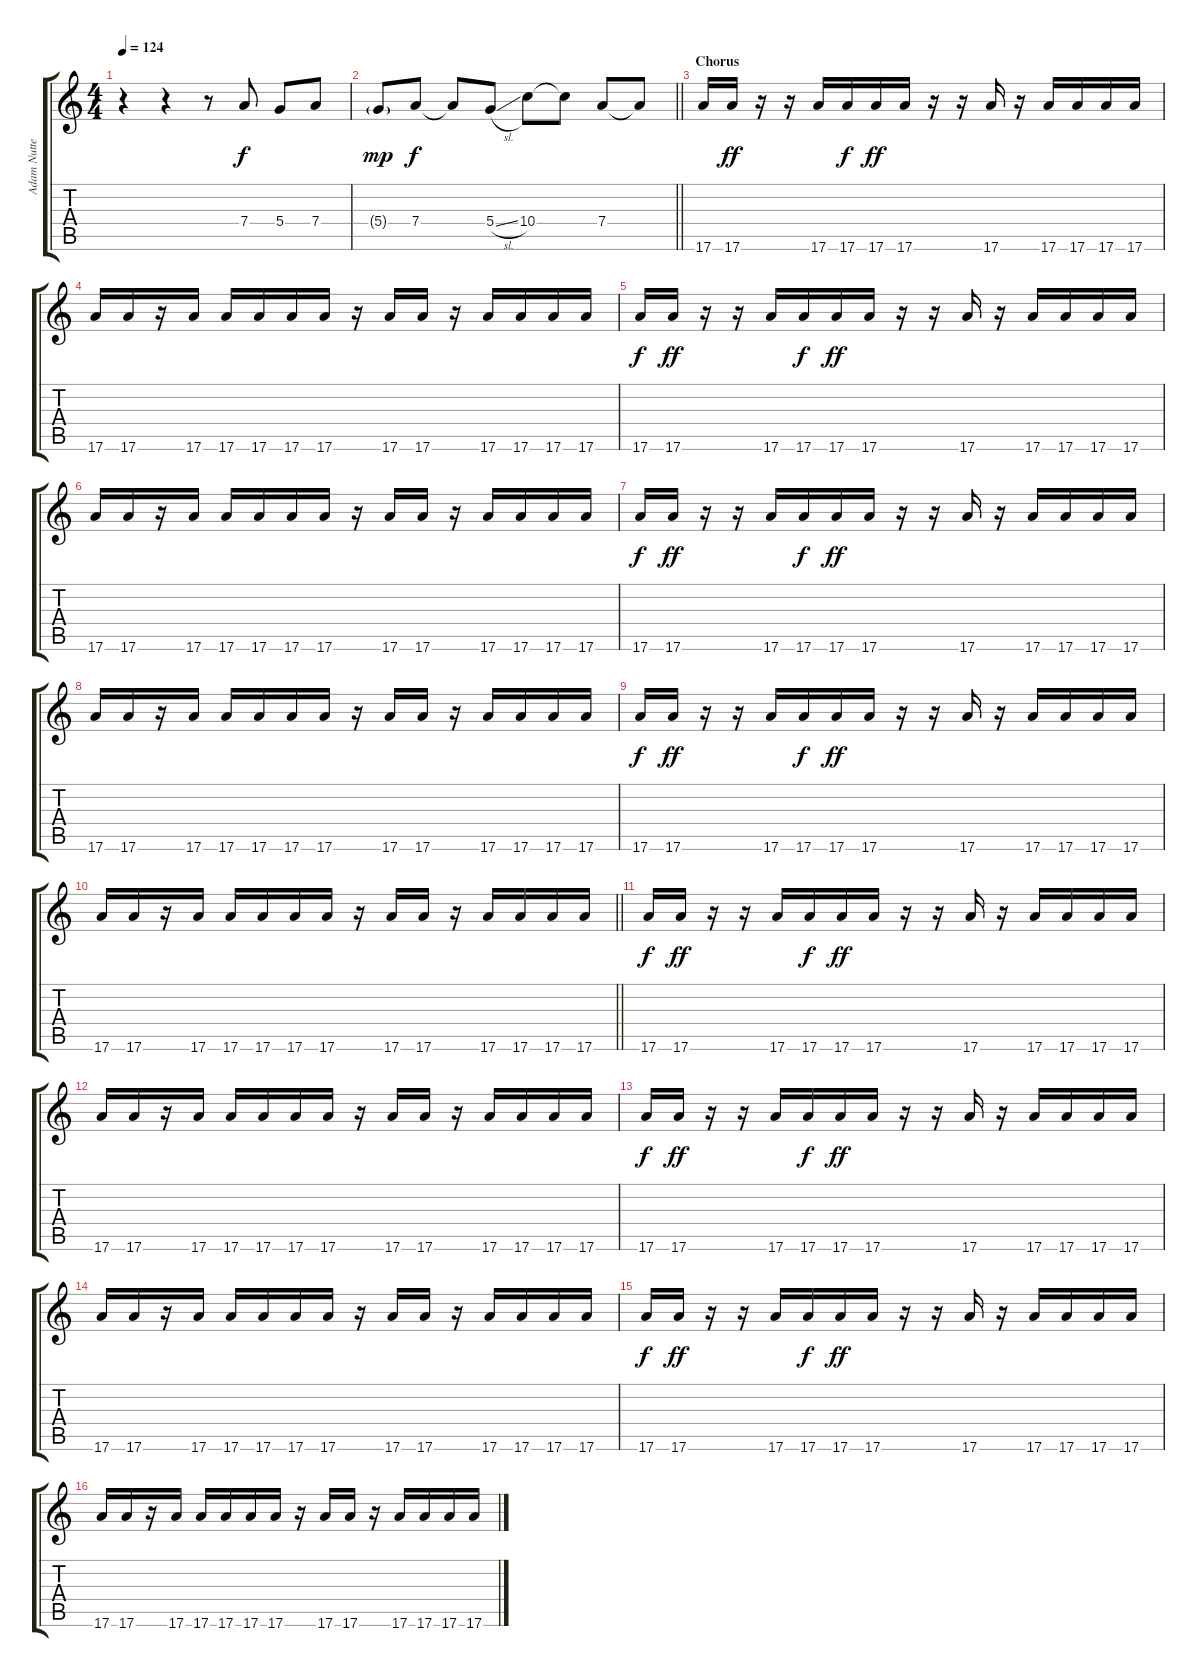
\track ("Adam Nutter (Feedback)" "Adam Nutte") {instrument overdrivenguitar}
\staff {score tabs}
\tuning (E4 B3 G3 D3 A2 E2) {hide}
\ts (4 4)
\tempo 124
\clef g2
\ks c
r.4{dy f} r.4 r.8 7.4.8 5.4.8 7.4.8 |
\barLineRight lightlight
5.4{g}.8{dy mp} 7.4.8{dy f} 7.4{t}.8 5.4{sl}.8 10.4.8 10.4{t}.8 7.4.8 7.4{t}.8 |
\section ("" "Chorus")
17.6.16 17.6.16{dy ff} r.16 r.16 17.6.16 17.6.16{dy f} 17.6.16{dy ff} 17.6.16 r.16 r.16 17.6.16 r.16 17.6.16 17.6.16 17.6.16 17.6.16 |
17.6.16 17.6.16 r.16 17.6.16 17.6.16 17.6.16 17.6.16 17.6.16 r.16 17.6.16 17.6.16 r.16 17.6.16 17.6.16 17.6.16 17.6.16 |
17.6.16{dy f} 17.6.16{dy ff} r.16 r.16 17.6.16 17.6.16{dy f} 17.6.16{dy ff} 17.6.16 r.16 r.16 17.6.16 r.16 17.6.16 17.6.16 17.6.16 17.6.16 |
17.6.16 17.6.16 r.16 17.6.16 17.6.16 17.6.16 17.6.16 17.6.16 r.16 17.6.16 17.6.16 r.16 17.6.16 17.6.16 17.6.16 17.6.16 |
17.6.16{dy f} 17.6.16{dy ff} r.16 r.16 17.6.16 17.6.16{dy f} 17.6.16{dy ff} 17.6.16 r.16 r.16 17.6.16 r.16 17.6.16 17.6.16 17.6.16 17.6.16 |
17.6.16 17.6.16 r.16 17.6.16 17.6.16 17.6.16 17.6.16 17.6.16 r.16 17.6.16 17.6.16 r.16 17.6.16 17.6.16 17.6.16 17.6.16 |
17.6.16{dy f} 17.6.16{dy ff} r.16 r.16 17.6.16 17.6.16{dy f} 17.6.16{dy ff} 17.6.16 r.16 r.16 17.6.16 r.16 17.6.16 17.6.16 17.6.16 17.6.16 |
\barLineRight lightlight
17.6.16 17.6.16 r.16 17.6.16 17.6.16 17.6.16 17.6.16 17.6.16 r.16 17.6.16 17.6.16 r.16 17.6.16 17.6.16 17.6.16 17.6.16 |
17.6.16{dy f} 17.6.16{dy ff} r.16 r.16 17.6.16 17.6.16{dy f} 17.6.16{dy ff} 17.6.16 r.16 r.16 17.6.16 r.16 17.6.16 17.6.16 17.6.16 17.6.16 |
17.6.16 17.6.16 r.16 17.6.16 17.6.16 17.6.16 17.6.16 17.6.16 r.16 17.6.16 17.6.16 r.16 17.6.16 17.6.16 17.6.16 17.6.16 |
17.6.16{dy f} 17.6.16{dy ff} r.16 r.16 17.6.16 17.6.16{dy f} 17.6.16{dy ff} 17.6.16 r.16 r.16 17.6.16 r.16 17.6.16 17.6.16 17.6.16 17.6.16 |
17.6.16 17.6.16 r.16 17.6.16 17.6.16 17.6.16 17.6.16 17.6.16 r.16 17.6.16 17.6.16 r.16 17.6.16 17.6.16 17.6.16 17.6.16 |
17.6.16{dy f} 17.6.16{dy ff} r.16 r.16 17.6.16 17.6.16{dy f} 17.6.16{dy ff} 17.6.16 r.16 r.16 17.6.16 r.16 17.6.16 17.6.16 17.6.16 17.6.16 |
17.6.16 17.6.16 r.16 17.6.16 17.6.16 17.6.16 17.6.16 17.6.16 r.16 17.6.16 17.6.16 r.16 17.6.16 17.6.16 17.6.16 17.6.16
